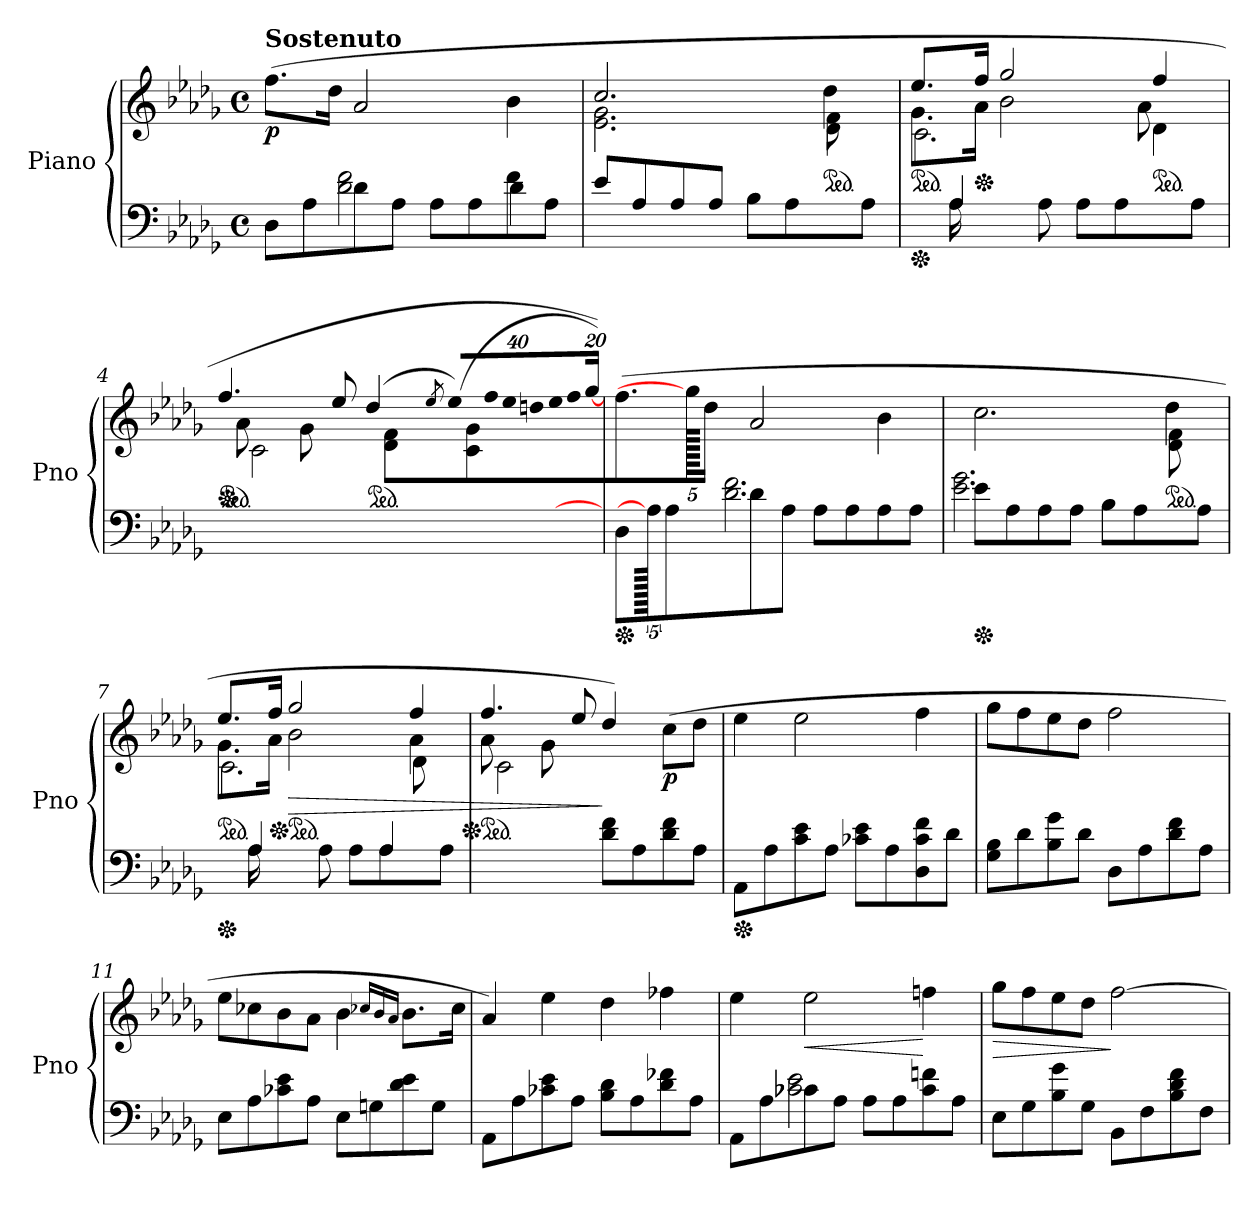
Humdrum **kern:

**kern	**kern	**dynam
*part1	*part1	*part1
*staff2	*staff1	*staff1/2
*I"Piano	*	*
*I'Pno	*	*
*clefF4	*clefG2	*
*k[b-e-a-d-g-]	*k[b-e-a-d-g-]	*
*M4/4	*M4/4	*
*met(c)	*met(c)	*
=1	=1	=1
*^	*	*
!	!	!LO:TX:a:B:t=Sostenuto	!
!	!	!	!LO:DY:b
8D-\L	4ryy	(>8.ff\L	p
8A-\	.	.	.
.	.	16dd-\Jk	.
8d-\	2d-\ 2f\	2a-/	.
8A-\J	.	.	.
8A-\L	.	.	.
8A-\	.	.	.
8f\	4d-\	4b-\	.
8A-\J	.	.	.
*v	*v	*	*
=2	=2	=2
*	*^	*
*	*	*^	*
8e-/L	2.cc/	2.ryy	2.e-\ 2.g-\	.
8A-/	.	.	.	.
8A-/	.	.	.	.
8A-/J	.	.	.	.
8B-\L	.	.	.	.
8A-\	.	.	.	.
*	*ped	*	*	*
8ryy	4dd-\	8f\	4d-\	.
8A-\J	.	8ryy	.	.
*	*v	*v	*v	*
=3	=3	=3
*Xped	*	*
*^	*^	*
*	*	*ped	*	*
*	*	*^	*^	*
8ryy	8ryy	8.ee-/L	8.g-\L	2.ryy	2.c\	.
16A-\	4A-/	.	.	.	.	.
*	*	*Xped	*	*	*	*
8.ryy	.	16ff/Jk	16a-\Jk	.	.	.
.	.	2gg-/	2b-\	.	.	.
8A-\	2ryy	.	.	.	.	.
8A-\L	.	.	.	.	.	.
8A-\	.	.	.	.	.	.
*	*	*ped	*	*	*	*
8ryy	.	4ff/	4d-\	8a-\	4ryy	.
8A-\J	8ryy	.	.	8ryy	.	.
*v	*v	*	*	*	*	*
*	*v	*v	*v	*v	*
=4	=4	=4
*	*Xped	*
*	*^	*
*	*	*^	*
640%81ryy	4.ff/	640ryy	640ryy	.
*	*ped	*	*	*
.	.	8a-\L	2c\	.
8A-\	.	8ryy	.	.
8ryy	.	8g-\	.	.
.	8ee-/	.	.	.
8A-\J	.	8ryy	.	.
.	(<4dd-/	.	.	.
*	*ped	*	*	*
8ryy	.	8d-\ 8f\L	640%319ryy	.
8A-\	.	8ryy	.	.
.	8qee-/	.	.	.
*	*Xbrackettup	*	*	*
!	!LO:N:vis=8	!	!	!
.	(<640%23ee-/L)	.	.	.
8ryy	.	8c\ 8g-\	.	.
!	!LO:N:vis=8	!	!	!
.	640%23ff/	.	.	.
!	!LO:N:vis=8	!	!	!
.	640%23ee-/	.	.	.
!	!LO:N:vis=8	!	!	!
.	640%23ddn/	.	.	.
[640%79A-\J	.	640%79ryy	.	.
!	!LO:N:vis=8	!	!	!
.	640%23ee-/	.	.	.
!	!LO:N:vis=8	!	!	!
.	640%23ff/	.	.	.
.	[320%11gg-/J))	.	.	.
*	*v	*v	*v	*
!!LO:LB:g=z
=5	=5	=5
*Xped	*	*
*^	*	*
8D-\L	4ryy	(>8.ff\L	.
640A-\J]	.	.	.
8A-\	.	.	.
.	.	640gg-/J]	.
.	.	16dd-\Jk	.
.	2.d-\ 2.f\	.	.
8d-\	.	2a-/	.
8A-\J	.	.	.
8A-\L	.	.	.
8A-\	.	.	.
8A-\	.	4b-\	.
8A-\J	.	.	.
.	640ryy	.	.
=6	=6	=6	=6
*Xped	*	*	*
*	*	*^	*
8e-\L	2.e-\ 2.g-\	2.cc\	2.ryy	.
8A-\	.	.	.	.
8A-\	.	.	.	.
8A-\J	.	.	.	.
8B-\L	.	.	.	.
8A-\	.	.	.	.
*	*	*ped	*	*
8ryy	4ryy	4dd-\	8d-\ 8f\	.
8A-\J	.	.	8ryy	.
*	*	*v	*v	*
=7	=7	=7	=7
*Xped	*	*	*
*	*	*^	*
*	*	*ped	*	*
*	*	*^	*^	*
8ryy	8ryy	8.ee-/L	8.g-\L	2.ryy	2.c\	.
16A-\	4A-/	.	.	.	.	.
8.ryy	.	16ff/Jk	16a-\Jk	.	.	.
*	*	*Xped	*	*	*	*
!	!	!	!	!	!	!LO:HP:b
*	*	*ped	*	*	*	*
.	.	2gg-/	2b-\	.	.	>
8A-\	4ryy	.	.	.	.	.
8A-\L	.	.	.	.	.	.
8A-\	4A-/	.	.	.	.	.
8ryy	.	4ff/	4a-\	8d-\	4ryy	.
8A-\J	8ryy	.	.	8ryy	.	.
*v	*v	*	*	*	*	*
*	*v	*v	*v	*v	*
=8	=8	=8
*	*Xped	*
*	*^	*
*	*ped	*	*
*	*	*^	*
8ryy	4.ff/	8a-\L	2c\	.
8A-\	.	8ryy	.	.
8ryy	.	8g-\	.	.
8A-\J	8ee-/	2ryy	.	.
8d-\ 8f\L	4dd-/)	.	2ryy	]
8A-\	.	.	.	.
!	!	!	!	!LO:DY:b
8d-\ 8f\	(>8cc\L	.	.	p
8A-\J	8dd-\J	8ryy	.	.
*	*v	*v	*v	*
=9	=9	=9
*Xped	*	*
8AA-\L	4ee-\	.
8A-\	.	.
8c\ 8e-\	2ee-\	.
8A-\J	.	.
8c-X\ 8e-\L	.	.
8A-\	.	.
8D-\ 8c-\ 8f\	4ff\	.
8d-\J	.	.
!!LO:LB:g=z
=10	=10	=10
8G-\ 8B-\L	8gg-\L	.
8d-\	8ff\	.
8B-\ 8g-\	8ee-\	.
8d-\J	8dd-\J	.
8D-\L	2ff\	.
8A-\	.	.
8d-\ 8f\	.	.
8A-\J	.	.
=11	=11	=11
8E-\L	8ee-\L	.
8A-\	8cc-X\	.
8c-X\ 8e-\	8b-\	.
8A-\J	8a-\J	.
8E-\L	4b-\	.
8Gn\	.	.
.	16qcc-X/LL	.
.	16qb-/	.
.	16qa-/JJ	.
8d-\ 8e-\	8.b-\L	.
8G\J	.	.
.	16cc-\Jk	.
=12	=12	=12
8AA-\L	4a-/)	.
8A-\	.	.
8c-X\ 8e-\	4ee-\	.
8A-\J	.	.
8B-\ 8d-\L	4dd-\	.
8A-\	.	.
8d-\ 8f-X\	4ff-X\	.
8A-\J	.	.
=13	=13	=13
*^	*	*
8AA-\L	4ryy	4ee-\	.
8A-\	.	.	.
!	!	!	!LO:HP:b
8c-X\	2c-\ 2e-\	2ee-\	<
8A-\J	.	.	.
8A-\L	.	.	.
8A-\	.	.	.
8c-\ 8fn\	4ryy	4ffn\	[
8A-\J	.	.	.
*v	*v	*	*
!!LO:LB:g=z
=14	=14	=14
!	!	!LO:HP:b
8E-\L	8gg-\L	>
8G-\	8ff\	.
8B-\ 8g-\	8ee-\	.
8G-\J	8dd-\J	.
8BB-\L	[2ff\	]
8F\	.	.
8B-\ 8d-\ 8f\	.	.
8F\J	.	.
=	=	=
*-	*-	*-
